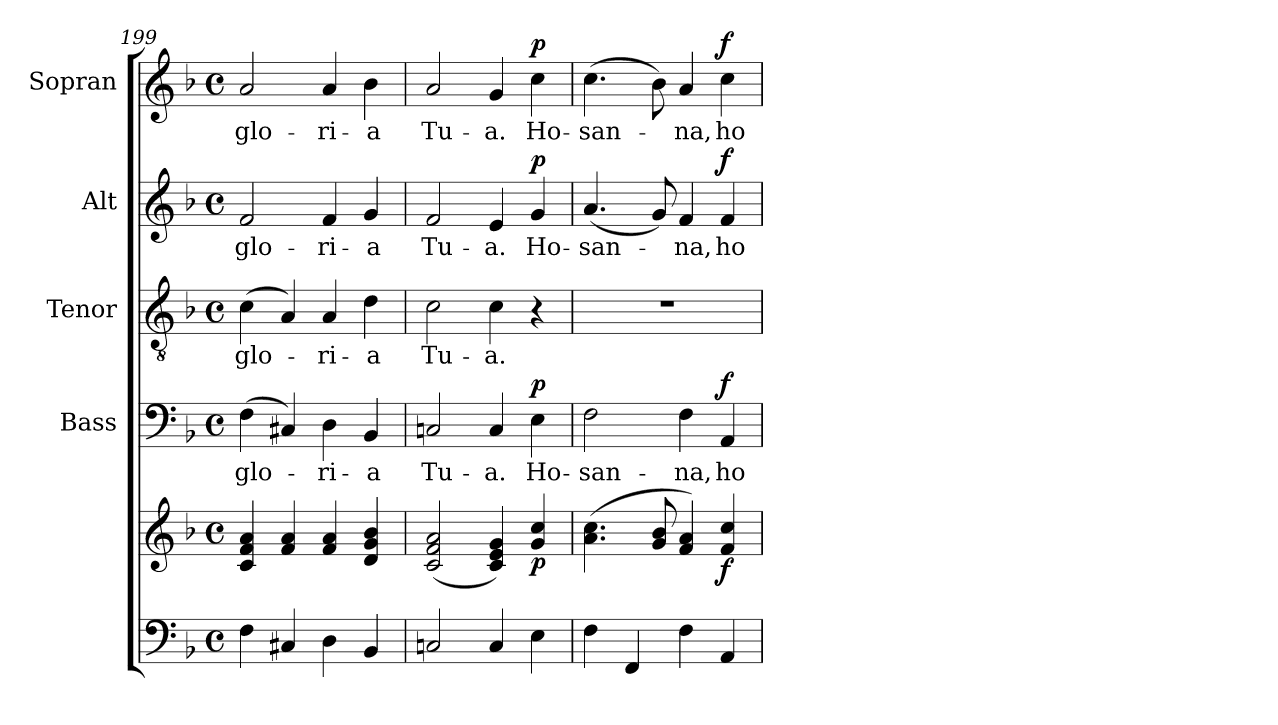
**kern	**kern	**dynam	**kern	**text	**dynam	**kern	**text	**kern	**text	**dynam	**kern	**text	**dynam
*part5	*part5	*part5	*part4	*part4	*part4	*part3	*part3	*part2	*part2	*part2	*part1	*part1	*part1
*staff6	*staff5	*staff5/6	*staff4	*staff4	*staff4	*staff3	*staff3	*staff2	*staff2	*staff2	*staff1	*staff1	*staff1
*	*	*	*I"Bass	*	*	*I"Tenor	*	*I"Alt	*	*	*I"Sopran	*	*
*	*	*	*I'B.	*	*	*I'T.	*	*I'A.	*	*	*I'S.	*	*
*clefF4	*clefG2	*	*clefF4	*	*	*clefGv2	*	*clefG2	*	*	*clefG2	*	*
*k[b-]	*k[b-]	*	*k[b-]	*	*	*k[b-]	*	*k[b-]	*	*	*k[b-]	*	*
*F:	*F:	*	*F:	*	*	*F:	*	*F:	*	*	*F:	*	*
*M4/4	*M4/4	*	*M4/4	*	*	*M4/4	*	*M4/4	*	*	*M4/4	*	*
*met(c)	*met(c)	*	*met(c)	*	*	*met(c)	*	*met(c)	*	*	*met(c)	*	*
=199	=199	=199	=199	=199	=199	=199	=199	=199	=199	=199	=199	=199	=199
!	!	!	!	!LO:LY:b	!	!	!LO:LY:b	!	!LO:LY:b	!	!	!LO:LY:b	!
4F\	4c/ 4f/ 4a/	.	(>4F\	glo-	.	(>4c\	glo-	2f/	glo-	.	2a/	glo-	.
4C#X/	4f/ 4a/	.	4C#X/)	.	.	4A/)	.	.	.	.	.	.	.
!	!	!	!	!LO:LY:b	!	!	!LO:LY:b	!	!LO:LY:b	!	!	!LO:LY:b	!
4D\	4f/ 4a/	.	4D\	-ri-	.	4A/	-ri-	4f/	-ri-	.	4a/	-ri-	.
!	!	!	!	!LO:LY:b	!	!	!LO:LY:b	!	!LO:LY:b	!	!	!LO:LY:b	!
4BB-/	4d/ 4g/ 4b-/	.	4BB-/	-a	.	4d\	-a	4g/	-a	.	4b-\	-a	.
=200	=200	=200	=200	=200	=200	=200	=200	=200	=200	=200	=200	=200	=200
!	!	!	!	!LO:LY:b	!	!	!LO:LY:b	!	!LO:LY:b	!	!	!LO:LY:b	!
2Cn/	(2c/ 2f/ 2a/	.	2Cn/	Tu-	.	2c\	Tu-	2f/	Tu-	.	2a/	Tu-	.
!	!	!	!	!LO:LY:b	!	!	!LO:LY:b	!	!LO:LY:b	!	!	!LO:LY:b	!
4C/	4c/ 4e/ 4g/)	.	4C/	-a.	.	4c\	-a.	4e/	-a.	.	4g/	-a.	.
!	!	!LO:DY:b	!	!LO:LY:b	!LO:DY:a	!	!	!	!LO:LY:b	!LO:DY:a	!	!LO:LY:b	!LO:DY:a
4E\	4g/ 4cc/	p	4E\	Ho-	p	4r	.	4g/	Ho-	p	4cc\	Ho-	p
!!LO:PB:g=z
=201	=201	=201	=201	=201	=201	=201	=201	=201	=201	=201	=201	=201	=201
!	!	!	!	!LO:LY:b	!	!	!	!	!LO:LY:b	!	!	!LO:LY:b	!
4F\	(>4.a\ 4.cc\	.	2F\	-san-	.	1r	.	(<4.a/	-san-	.	(>4.cc\	-san-	.
4FF/	.	.	.	.	.	.	.	.	.	.	.	.	.
.	8g/ 8b-/	.	.	.	.	.	.	8g/)	.	.	8b-\)	.	.
!	!	!	!	!LO:LY:b	!	!	!	!	!LO:LY:b	!	!	!LO:LY:b	!
4F\	4f/ 4a/)	.	4F\	-na,	.	.	.	4f/	-na,	.	4a/	-na,	.
!	!	!LO:DY:b	!	!LO:LY:b	!LO:DY:a	!	!	!	!LO:LY:b	!LO:DY:a	!	!LO:LY:b	!LO:DY:a
4AA/	4f/ 4cc/	f	4AA/	ho-	f	.	.	4f/	ho-	f	4cc\	ho-	f
=	=	=	=	=	=	=	=	=	=	=	=	=	=
*-	*-	*-	*-	*-	*-	*-	*-	*-	*-	*-	*-	*-	*-
